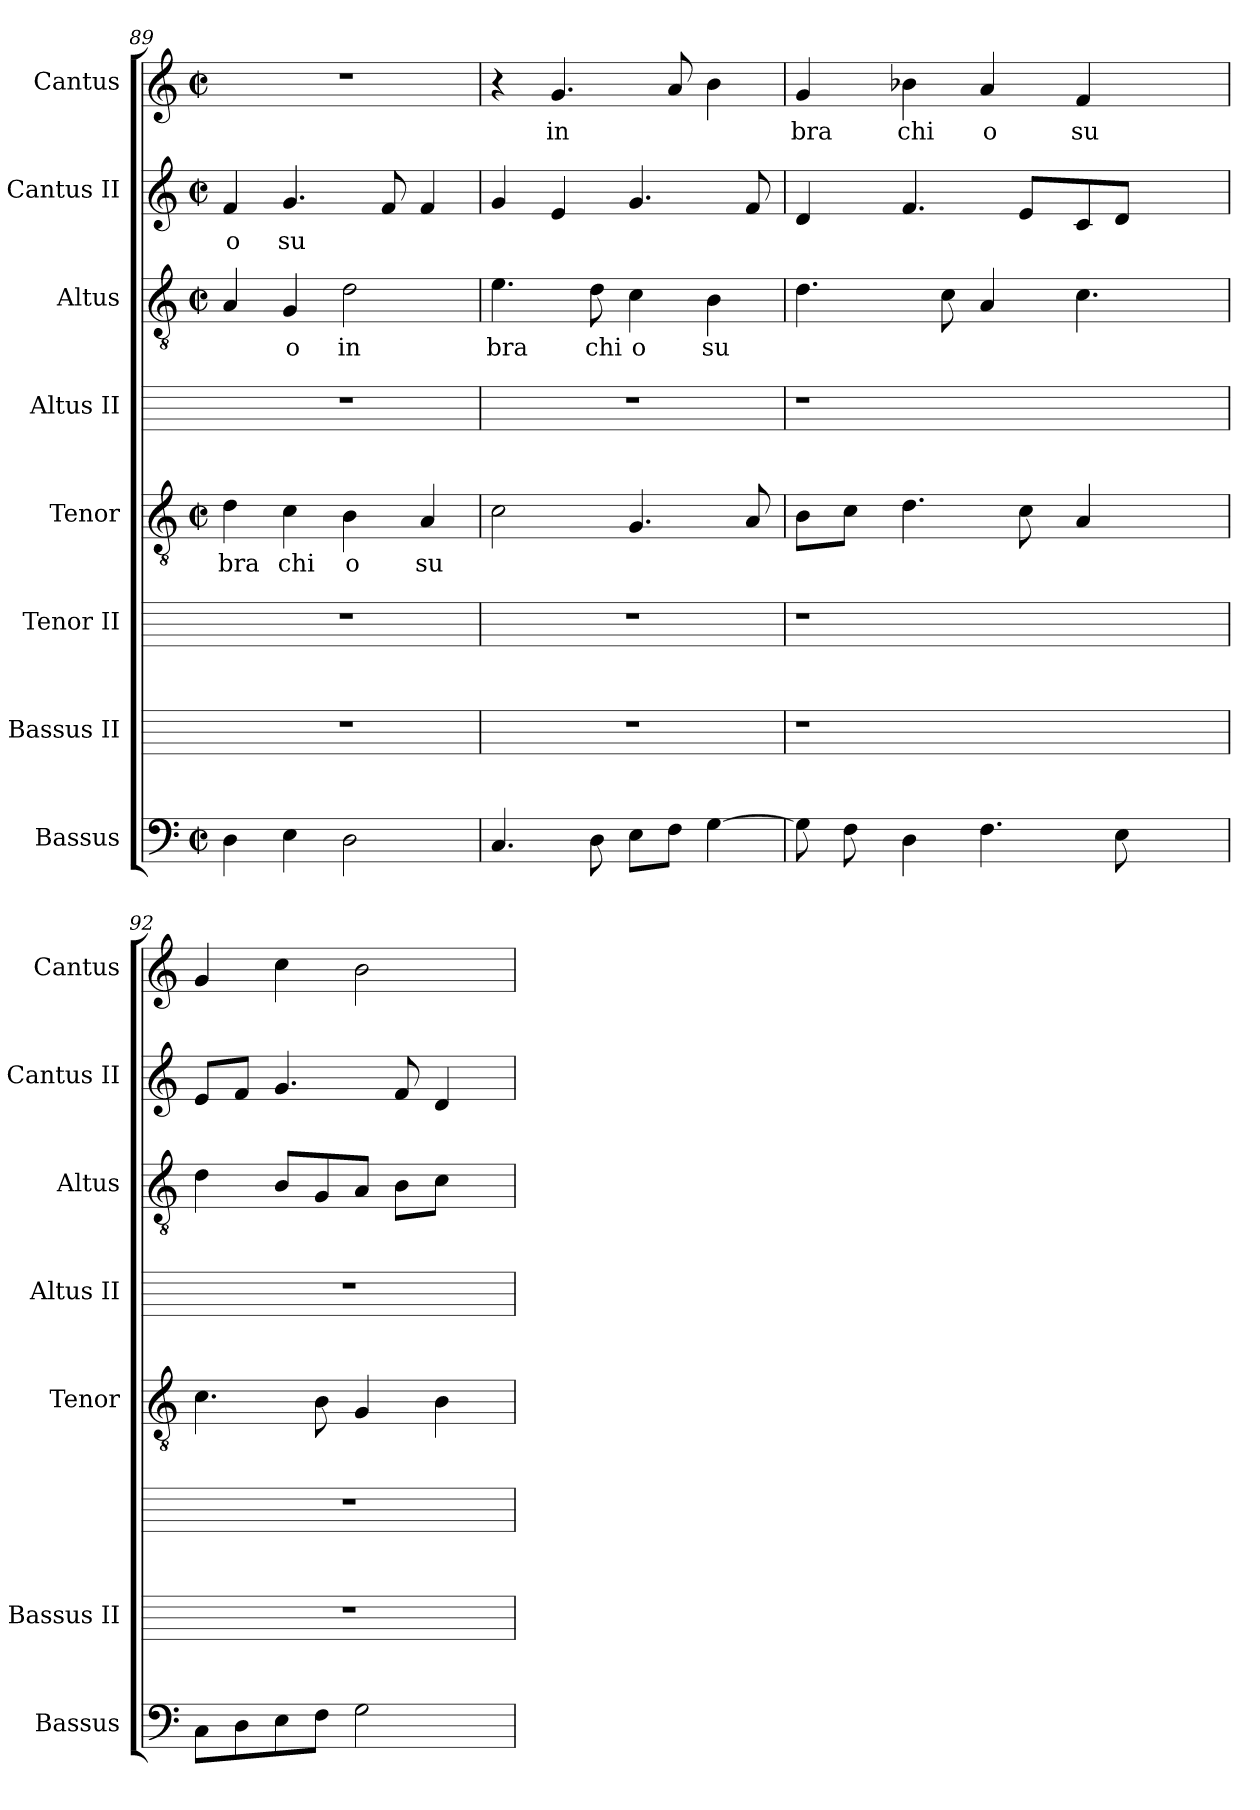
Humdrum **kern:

**kern	**kern	**kern	**kern	**text	**kern	**kern	**text	**kern	**text	**kern	**text
*part8	*part7	*part6	*part5	*part5	*part4	*part3	*part3	*part2	*part2	*part1	*part1
*staff8	*staff7	*staff6	*staff5	*staff5	*staff4	*staff3	*staff3	*staff2	*staff2	*staff1	*staff1
*I"Bassus	*I"Bassus II	*I"Tenor II	*I"Tenor	*	*I"Altus II	*I"Altus	*	*I"Cantus II	*	*I"Cantus	*
*I'Bassus	*I'Bassus II	*	*I'Tenor	*	*I'Altus II	*I'Altus	*	*I'Cantus II	*	*I'Cantus	*
*clefF4	*	*	*clefGv2	*	*	*clefGv2	*	*clefG2	*	*clefG2	*
*M2/2	*	*	*M2/2	*	*	*M2/2	*	*M2/2	*	*M2/2	*
*met(c|)	*	*	*met(c|)	*	*	*met(c|)	*	*met(c|)	*	*met(c|)	*
=89	=89	=89	=89	=89	=89	=89	=89	=89	=89	=89	=89
!	!	!	!	!LO:LY:b:cj	!	!	!	!	!LO:LY:b:cj	!	!
4D\	1r	1r	4d\	bra	1r	4A/	.	4f/	o	1r	.
!	!	!	!	!LO:LY:b:cj	!	!	!LO:LY:b:cj	!	!LO:LY:b:cj	!	!
4E\	.	.	4c\	chi	.	4G/	o	4.g/	su	.	.
!	!	!	!	!LO:LY:b:cj	!	!	!LO:LY:b:cj	!	!	!	!
2D\	.	.	4B\	o	.	2d\	in	.	.	.	.
.	.	.	.	.	.	.	.	8f/	.	.	.
!	!	!	!	!LO:LY:b:cj	!	!	!	!	!	!	!
.	.	.	4A/	su	.	.	.	4f/	.	.	.
=90	=90	=90	=90	=90	=90	=90	=90	=90	=90	=90	=90
!	!	!	!	!	!	!	!LO:LY:b:cj	!	!	!	!
4.C/	1r	1r	2c\	.	1r	4.e\	bra	4g/	.	4r	.
!	!	!	!	!	!	!	!	!	!	!	!LO:LY:b:cj
.	.	.	.	.	.	.	.	4e/	.	4.g/	in
!	!	!	!	!	!	!	!LO:LY:b:cj	!	!	!	!
8D\	.	.	.	.	.	8d\	chi	.	.	.	.
!	!	!	!	!	!	!	!LO:LY:b:cj	!	!	!	!
8E\L	.	.	4.G/	.	.	4c\	o	4.g/	.	.	.
8F\J	.	.	.	.	.	.	.	.	.	8a/	.
!	!	!	!	!	!	!	!LO:LY:b:cj	!	!	!	!
[4G\	.	.	.	.	.	4B\	su	.	.	4b\	.
.	.	.	8A/	.	.	.	.	8f/	.	.	.
!!LO:LB:g=z
=91	=91	=91	=91	=91	=91	=91	=91	=91	=91	=91	=91
!	!	!	!	!	!	!	!	!	!	!	!LO:LY:b:cj
*	*	*	*^	*	*	*^	*	*^	*	*	*
*	*	*	*	*	*	*	*	*	*	*	*^	*	*	*
8G\]	1r	1r	8B\L	8.ryy	.	1r	4.d\	8ryy	.	4d/	16..ryy	2ryy	.	4g/	bra
.	.	.	.	.	.	.	.	.	.	.	1ryy	.	.	.	.
8F\	.	.	8c\J	.	.	.	.	16ryy	.	.	.	.	.	.	.
.	.	.	.	2...ryy	.	.	.	64ryy	.	.	.	.	.	.	.
.	.	.	.	.	.	.	.	2ryy	.	.	.	.	.	.	.
!	!	!	!	!	!	!	!	!	!	!	!	!	!	!	!LO:LY:b:cj
4D\	.	.	4.d\	.	.	.	.	.	.	4.f/	.	.	.	4b-\	chi
.	.	.	.	.	.	.	8c\	.	.	.	.	.	.	.	.
!	!	!	!	!	!	!	!	!	!	!	!	!	!	!	!LO:LY:b:cj
4.F\	.	.	.	.	.	.	4A/	.	.	.	.	8...ryy	.	4a/	o
.	.	.	8c\	.	.	.	.	.	.	8e/L	.	.	.	.	.
.	.	.	.	.	.	.	.	4ryy	.	.	.	.	.	.	.
.	.	.	.	.	.	.	.	.	.	.	.	4ryy	.	.	.
!	!	!	!	!	!	!	!	!	!	!	!	!	!	!	!LO:LY:b:cj
.	.	.	4A/	.	.	.	4.c\	.	.	8c/	.	.	.	4f/	su
8E\	.	.	.	.	.	.	.	.	.	8d/J	.	.	.	.	.
.	.	.	.	.	.	.	.	8ryy	.	.	.	.	.	.	.
.	.	.	.	.	.	.	.	.	.	.	.	8ryy	.	.	.
8ryy	8ryy	8ryy	8ryy	.	.	8ryy	.	.	.	8ryy	.	.	.	8ryy	.
.	.	.	.	.	.	.	.	32.ryy	.	.	.	.	.	.	.
.	.	.	.	.	.	.	.	.	.	.	64ryy	64ryy	.	.	.
*	*	*	*	*	*	*	*v	*v	*	*	*	*	*	*	*
*	*	*	*v	*v	*	*	*	*	*v	*v	*v	*	*	*
=92	=92	=92	=92	=92	=92	=92	=92	=92	=92	=92	=92
8C\L	1r	1r	4.c\	.	1r	4d\	.	8e/L	.	4g/	.
8D\	.	.	.	.	.	.	.	8f/J	.	.	.
8E\	.	.	.	.	.	8B/L	.	4.g/	.	4cc\	.
8F\J	.	.	8B\	.	.	8G/	.	.	.	.	.
2G\	.	.	4G/	.	.	8A/J	.	.	.	2b\	.
.	.	.	.	.	.	8B\L	.	8f/	.	.	.
.	.	.	4B\	.	.	8c\J	.	4d/	.	.	.
.	.	.	.	.	.	8ryy	.	.	.	.	.
=	=	=	=	=	=	=	=	=	=	=	=
*-	*-	*-	*-	*-	*-	*-	*-	*-	*-	*-	*-
